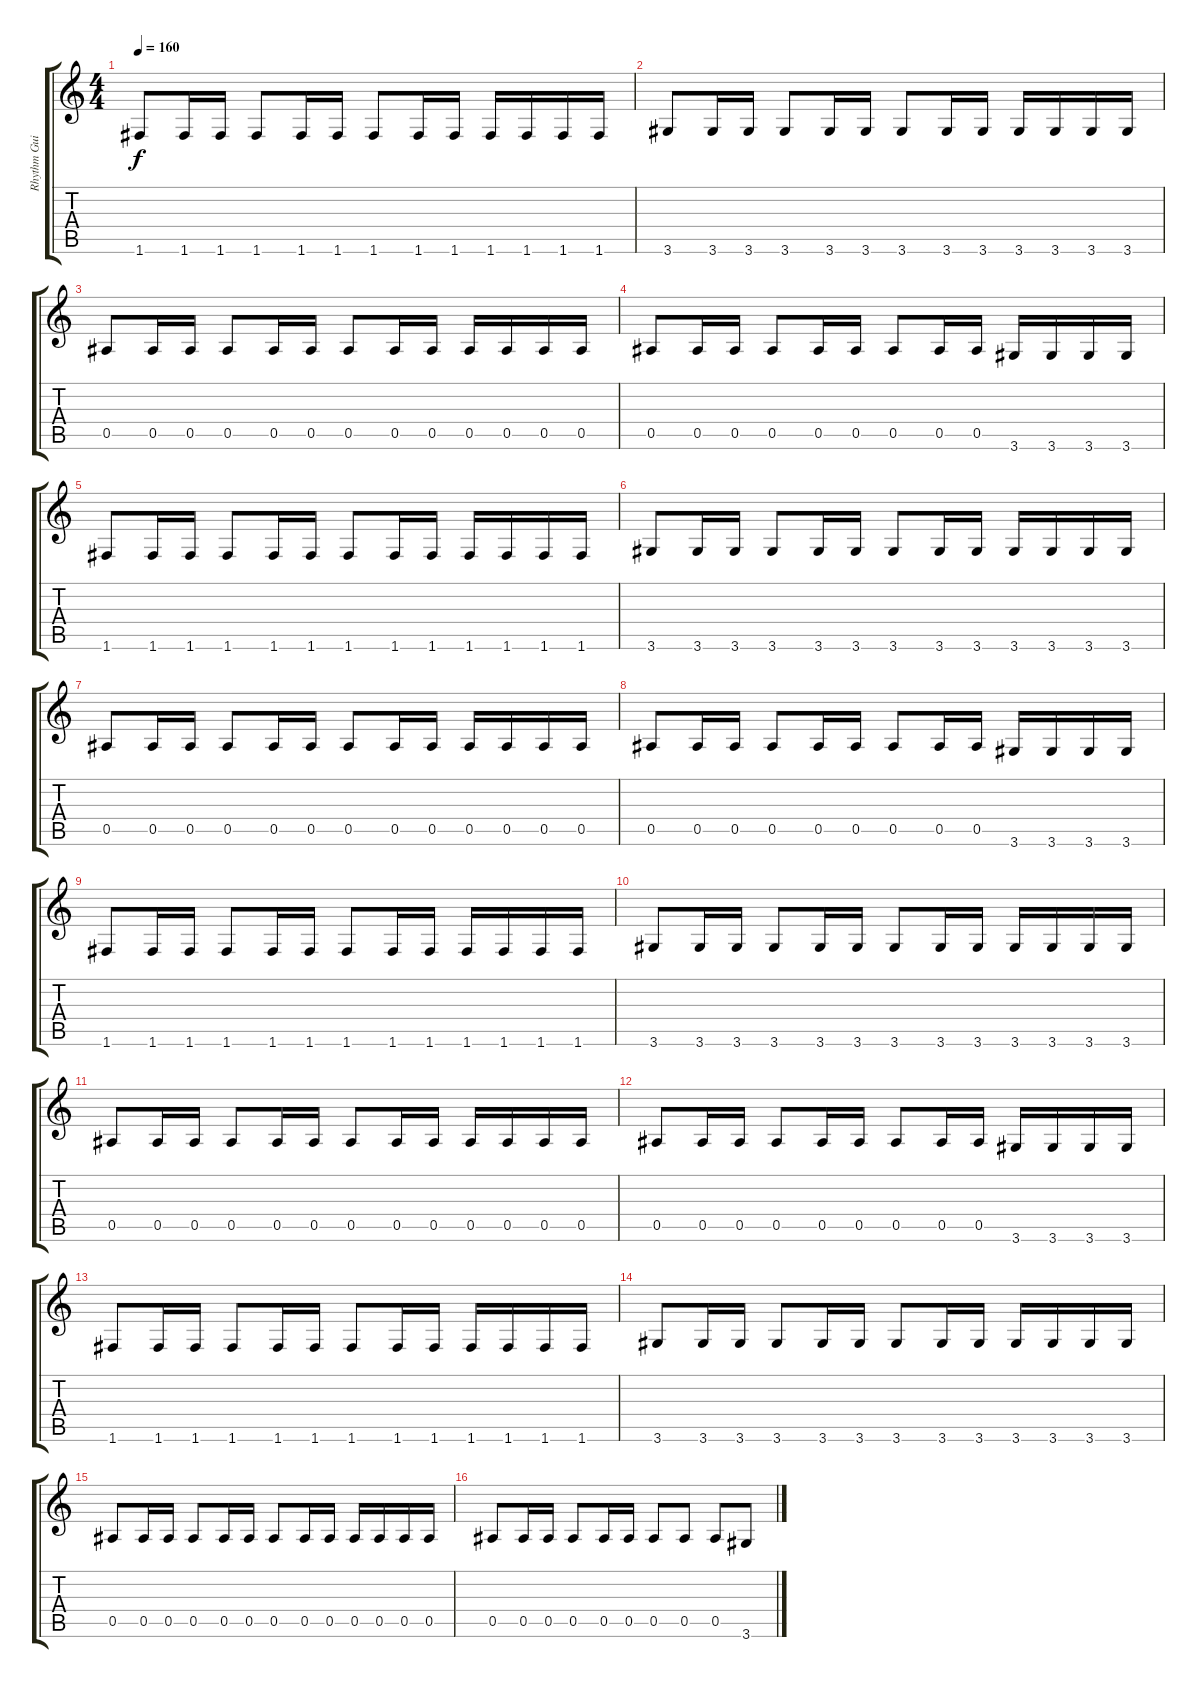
\track ("Rhythm Guitar 1" "Rhythm Gui") {instrument distortionguitar}
\staff {score tabs}
\tuning (F4 C4 Ab3 Eb3 Bb2 F2) {hide}
\ts (4 4)
\section ("" "")
\tempo 160
\clef g2
\ks c
1.6.8{dy f} 1.6.16 1.6.16 1.6.8 1.6.16 1.6.16 1.6.8 1.6.16 1.6.16 1.6.16 1.6.16 1.6.16 1.6.16 |
3.6.8 3.6.16 3.6.16 3.6.8 3.6.16 3.6.16 3.6.8 3.6.16 3.6.16 3.6.16 3.6.16 3.6.16 3.6.16 |
0.5.8 0.5.16 0.5.16 0.5.8 0.5.16 0.5.16 0.5.8 0.5.16 0.5.16 0.5.16 0.5.16 0.5.16 0.5.16 |
0.5.8 0.5.16 0.5.16 0.5.8 0.5.16 0.5.16 0.5.8 0.5.16 0.5.16 3.6.16 3.6.16 3.6.16 3.6.16 |
1.6.8 1.6.16 1.6.16 1.6.8 1.6.16 1.6.16 1.6.8 1.6.16 1.6.16 1.6.16 1.6.16 1.6.16 1.6.16 |
3.6.8 3.6.16 3.6.16 3.6.8 3.6.16 3.6.16 3.6.8 3.6.16 3.6.16 3.6.16 3.6.16 3.6.16 3.6.16 |
0.5.8 0.5.16 0.5.16 0.5.8 0.5.16 0.5.16 0.5.8 0.5.16 0.5.16 0.5.16 0.5.16 0.5.16 0.5.16 |
0.5.8 0.5.16 0.5.16 0.5.8 0.5.16 0.5.16 0.5.8 0.5.16 0.5.16 3.6.16 3.6.16 3.6.16 3.6.16 |
1.6.8 1.6.16 1.6.16 1.6.8 1.6.16 1.6.16 1.6.8 1.6.16 1.6.16 1.6.16 1.6.16 1.6.16 1.6.16 |
3.6.8 3.6.16 3.6.16 3.6.8 3.6.16 3.6.16 3.6.8 3.6.16 3.6.16 3.6.16 3.6.16 3.6.16 3.6.16 |
0.5.8 0.5.16 0.5.16 0.5.8 0.5.16 0.5.16 0.5.8 0.5.16 0.5.16 0.5.16 0.5.16 0.5.16 0.5.16 |
0.5.8 0.5.16 0.5.16 0.5.8 0.5.16 0.5.16 0.5.8 0.5.16 0.5.16 3.6.16 3.6.16 3.6.16 3.6.16 |
1.6.8 1.6.16 1.6.16 1.6.8 1.6.16 1.6.16 1.6.8 1.6.16 1.6.16 1.6.16 1.6.16 1.6.16 1.6.16 |
3.6.8 3.6.16 3.6.16 3.6.8 3.6.16 3.6.16 3.6.8 3.6.16 3.6.16 3.6.16 3.6.16 3.6.16 3.6.16 |
0.5.8 0.5.16 0.5.16 0.5.8 0.5.16 0.5.16 0.5.8 0.5.16 0.5.16 0.5.16 0.5.16 0.5.16 0.5.16 |
0.5.8 0.5.16 0.5.16 0.5.8 0.5.16 0.5.16 0.5.8 0.5.8 0.5.8 3.6.8
